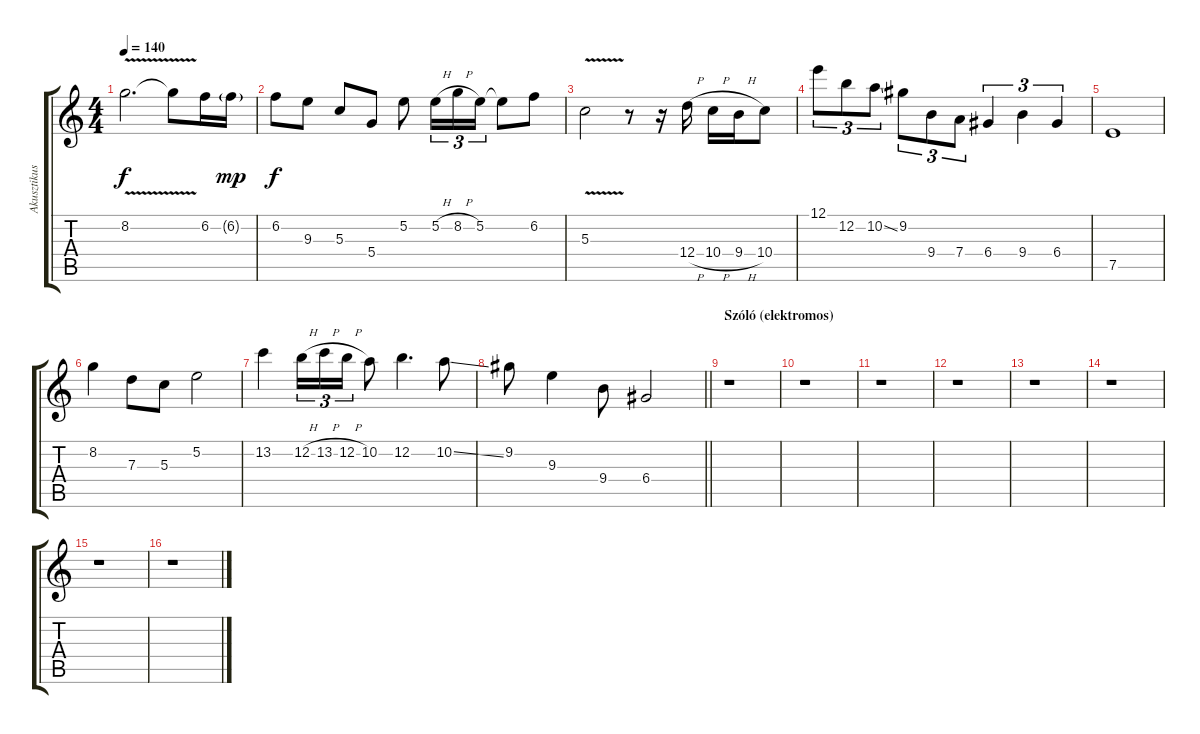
\track ("Akusztikus I" "Akusztikus") {instrument acousticguitarnylon}
\staff {score tabs}
\tuning (E4 B3 G3 D3 A2 E2) {hide}
\ts (4 4)
\tempo 140
\clef g2
\ks c
8.2{v}.2{d dy f} 8.2{t}.8 6.2.16 6.2{g}.16{dy mp} |
6.2.8{dy f} 9.3.8 5.3.8 5.4.8 5.2.8 5.2{h}.16{tu (3 2)} 8.2{h}.16{tu (3 2)} 5.2.16{tu (3 2)} 5.2{t}.8 6.2.8 |
5.3{v}.2 r.8 r.16 12.4{h}.16 10.4{h}.16 9.4{h}.16 10.4.8 |
12.1.8{tu (3 2)} 12.2.8{tu (3 2)} 10.2{ss}.8{tu (3 2)} 9.2.8{tu (3 2)} 9.4.8{tu (3 2)} 7.4.8{tu (3 2)} 6.4.4{tu (3 2)} 9.4.4{tu (3 2)} 6.4.4{tu (3 2)} |
7.5.1 |
8.2.4 7.3.8 5.3.8 5.2.2 |
13.2.4 12.2{h}.16{tu (3 2)} 13.2{h}.16{tu (3 2)} 12.2{h}.16{tu (3 2)} 10.2.8 12.2.4{d} 10.2{ss}.8 |
\barLineRight lightlight
9.2.8 9.3.4 9.4.8 6.4.2 |
\section ("" "Szóló (elektromos)")
r.1 |
r.1 |
r.1 |
r.1 |
r.1 |
r.1 |
r.1 |
r.1
